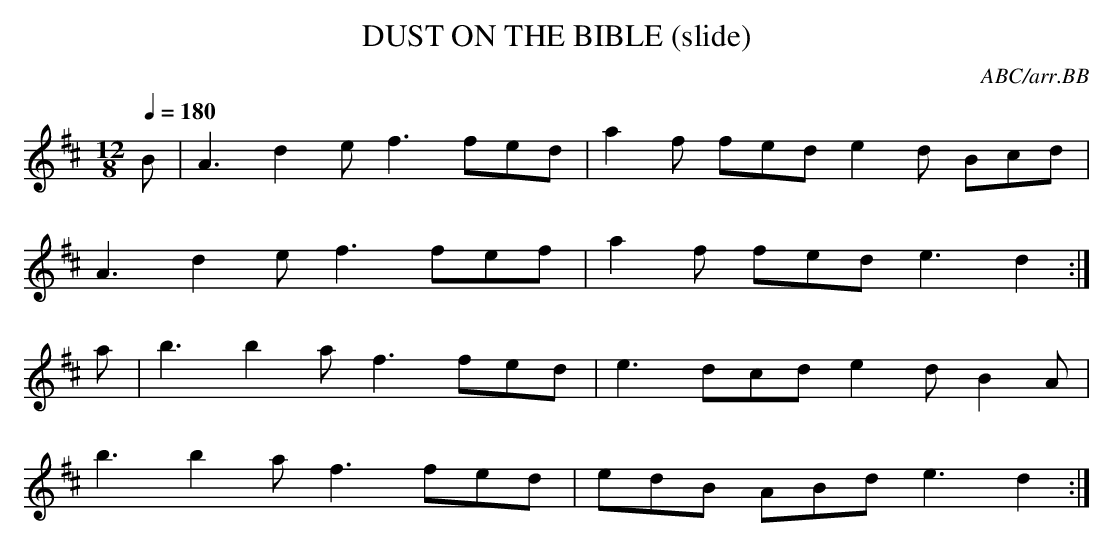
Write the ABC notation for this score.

X:1
T:DUST ON THE BIBLE (slide)
C:ABC/arr.BB
Q:1/4=180
L:1/8
M:12/8
K:D
B|A3 d2e f3 fed|a2f fed e2d Bcd|
A3 d2e f3 fef|a2f fed e3 d2:|
a|b3 b2a f3 fed|e3 dcd e2d B2A|
b3 b2a f3 fed|edB ABd e3 d2:|
